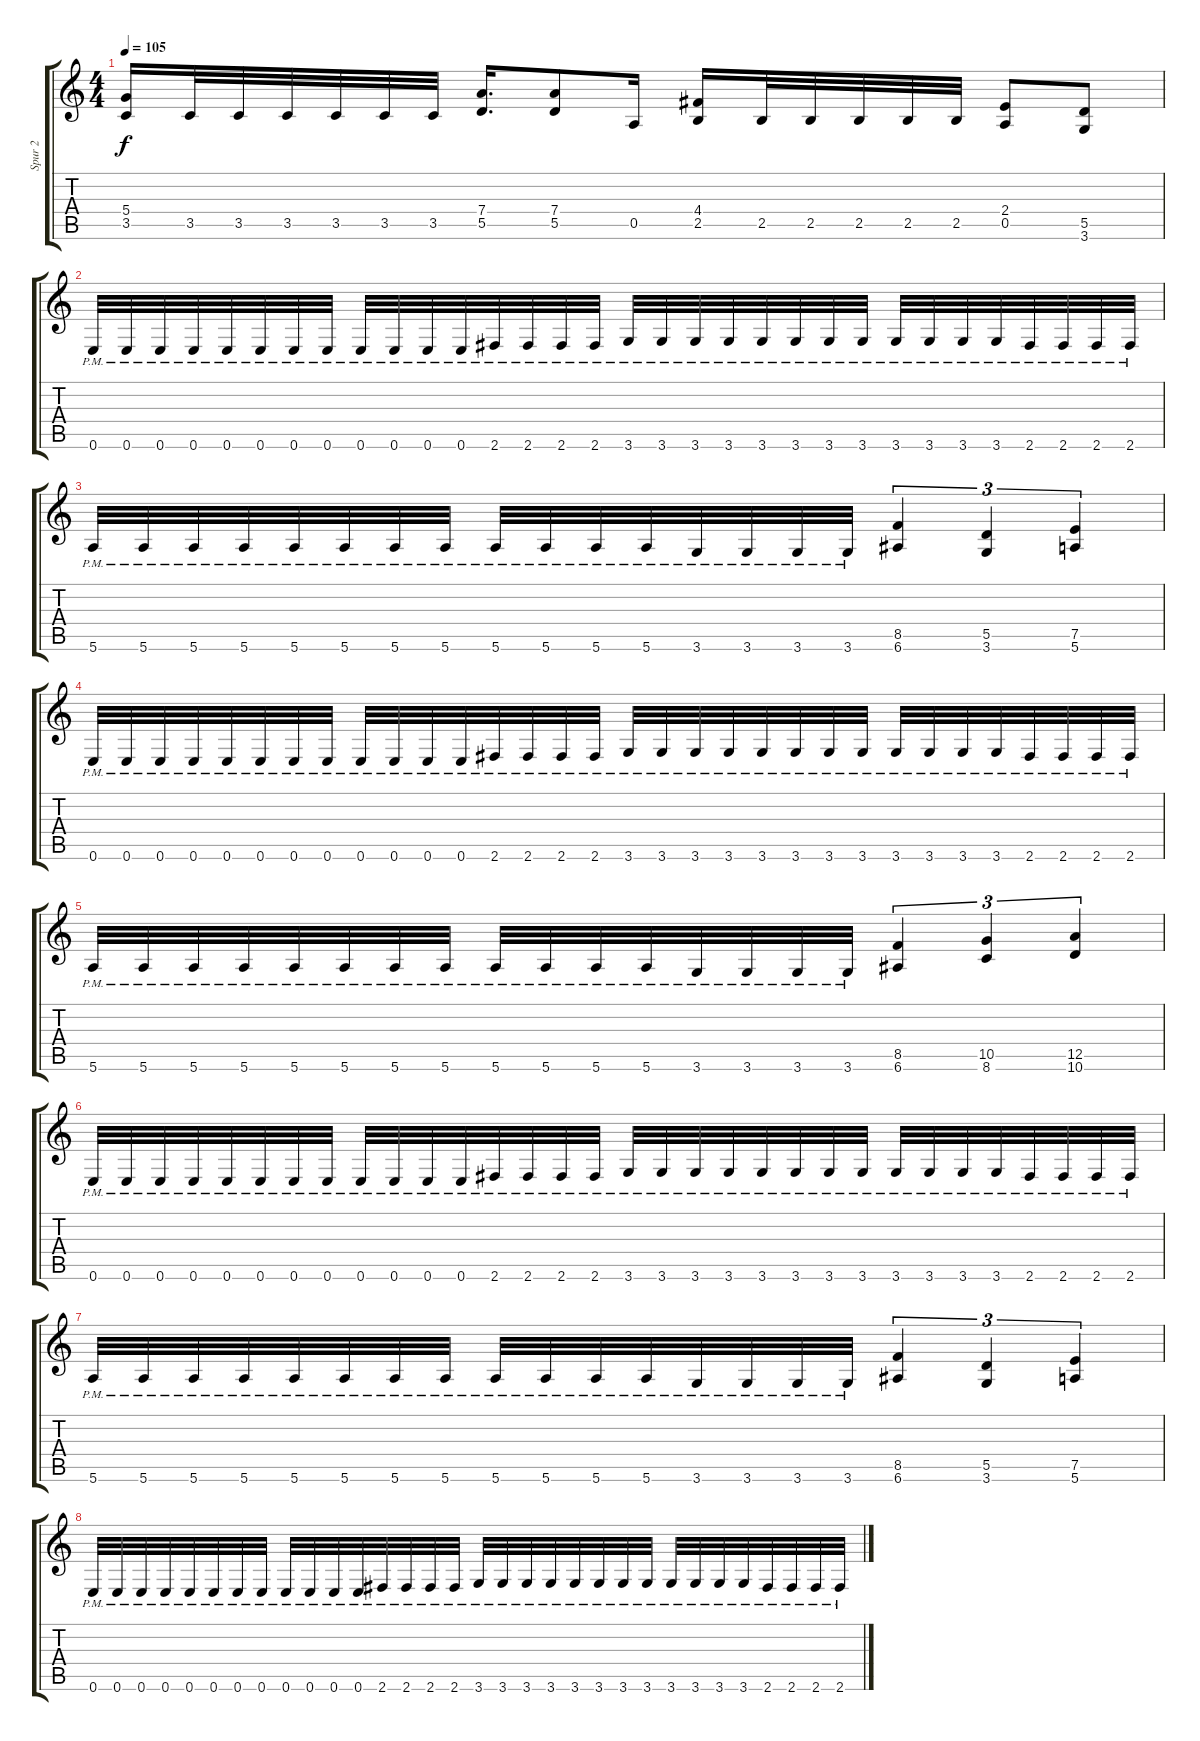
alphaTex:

\track ("Spur 2" "Spur 2") {instrument distortionguitar}
\staff {score tabs}
\tuning (E4 B3 G3 D3 A2 E2) {hide}
\ts (4 4)
\tempo 105
\clef g2
\ks c
(5.4 3.5).16{dy f} 3.5.32 3.5.32 3.5.32 3.5.32 3.5.32 3.5.32 (7.4 5.5).16{d} (7.4 5.5).8 0.5.16 (4.4 2.5).16 2.5.32 2.5.32 2.5.32 2.5.32 2.5.32 (2.4 0.5).8 (5.5 3.6).8 |
0.6{pm}.32 0.6{pm}.32 0.6{pm}.32 0.6{pm}.32 0.6{pm}.32 0.6{pm}.32 0.6{pm}.32 0.6{pm}.32 0.6{pm}.32 0.6{pm}.32 0.6{pm}.32 0.6{pm}.32 2.6{pm}.32 2.6{pm}.32 2.6{pm}.32 2.6{pm}.32 3.6{pm}.32 3.6{pm}.32 3.6{pm}.32 3.6{pm}.32 3.6{pm}.32 3.6{pm}.32 3.6{pm}.32 3.6{pm}.32 3.6{pm}.32 3.6{pm}.32 3.6{pm}.32 3.6{pm}.32 2.6{pm}.32 2.6{pm}.32 2.6{pm}.32 2.6{pm}.32 |
5.6{pm}.32 5.6{pm}.32 5.6{pm}.32 5.6{pm}.32 5.6{pm}.32 5.6{pm}.32 5.6{pm}.32 5.6{pm}.32 5.6{pm}.32 5.6{pm}.32 5.6{pm}.32 5.6{pm}.32 3.6{pm}.32 3.6{pm}.32 3.6{pm}.32 3.6{pm}.32 (8.5 6.6).4{tu (3 2)} (5.5 3.6).4{tu (3 2)} (7.5 5.6).4{tu (3 2)} |
0.6{pm}.32 0.6{pm}.32 0.6{pm}.32 0.6{pm}.32 0.6{pm}.32 0.6{pm}.32 0.6{pm}.32 0.6{pm}.32 0.6{pm}.32 0.6{pm}.32 0.6{pm}.32 0.6{pm}.32 2.6{pm}.32 2.6{pm}.32 2.6{pm}.32 2.6{pm}.32 3.6{pm}.32 3.6{pm}.32 3.6{pm}.32 3.6{pm}.32 3.6{pm}.32 3.6{pm}.32 3.6{pm}.32 3.6{pm}.32 3.6{pm}.32 3.6{pm}.32 3.6{pm}.32 3.6{pm}.32 2.6{pm}.32 2.6{pm}.32 2.6{pm}.32 2.6{pm}.32 |
5.6{pm}.32 5.6{pm}.32 5.6{pm}.32 5.6{pm}.32 5.6{pm}.32 5.6{pm}.32 5.6{pm}.32 5.6{pm}.32 5.6{pm}.32 5.6{pm}.32 5.6{pm}.32 5.6{pm}.32 3.6{pm}.32 3.6{pm}.32 3.6{pm}.32 3.6{pm}.32 (8.5 6.6).4{tu (3 2)} (10.5 8.6).4{tu (3 2)} (12.5 10.6).4{tu (3 2)} |
0.6{pm}.32 0.6{pm}.32 0.6{pm}.32 0.6{pm}.32 0.6{pm}.32 0.6{pm}.32 0.6{pm}.32 0.6{pm}.32 0.6{pm}.32 0.6{pm}.32 0.6{pm}.32 0.6{pm}.32 2.6{pm}.32 2.6{pm}.32 2.6{pm}.32 2.6{pm}.32 3.6{pm}.32 3.6{pm}.32 3.6{pm}.32 3.6{pm}.32 3.6{pm}.32 3.6{pm}.32 3.6{pm}.32 3.6{pm}.32 3.6{pm}.32 3.6{pm}.32 3.6{pm}.32 3.6{pm}.32 2.6{pm}.32 2.6{pm}.32 2.6{pm}.32 2.6{pm}.32 |
5.6{pm}.32 5.6{pm}.32 5.6{pm}.32 5.6{pm}.32 5.6{pm}.32 5.6{pm}.32 5.6{pm}.32 5.6{pm}.32 5.6{pm}.32 5.6{pm}.32 5.6{pm}.32 5.6{pm}.32 3.6{pm}.32 3.6{pm}.32 3.6{pm}.32 3.6{pm}.32 (8.5 6.6).4{tu (3 2)} (5.5 3.6).4{tu (3 2)} (7.5 5.6).4{tu (3 2)} |
0.6{pm}.32 0.6{pm}.32 0.6{pm}.32 0.6{pm}.32 0.6{pm}.32 0.6{pm}.32 0.6{pm}.32 0.6{pm}.32 0.6{pm}.32 0.6{pm}.32 0.6{pm}.32 0.6{pm}.32 2.6{pm}.32 2.6{pm}.32 2.6{pm}.32 2.6{pm}.32 3.6{pm}.32 3.6{pm}.32 3.6{pm}.32 3.6{pm}.32 3.6{pm}.32 3.6{pm}.32 3.6{pm}.32 3.6{pm}.32 3.6{pm}.32 3.6{pm}.32 3.6{pm}.32 3.6{pm}.32 2.6{pm}.32 2.6{pm}.32 2.6{pm}.32 2.6{pm}.32
